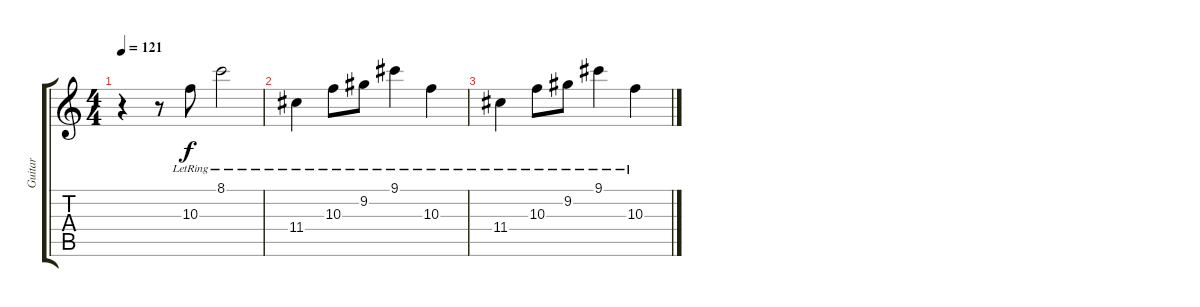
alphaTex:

\track ("Guitar" "Guitar") {instrument acousticguitarsteel}
\staff {score tabs}
\tuning (E4 B3 G3 D3 A2 E2) {hide}
\ts (4 4)
\tempo 121
\clef g2
\ks c
r.4{dy f} r.8 10.3{lr}.8 8.1{lr}.2 |
11.4{lr}.4 10.3{lr}.8 9.2{lr}.8 9.1{lr}.4 10.3{lr}.4 |
11.4{lr}.4 10.3{lr}.8 9.2{lr}.8 9.1{lr}.4 10.3{lr}.4
